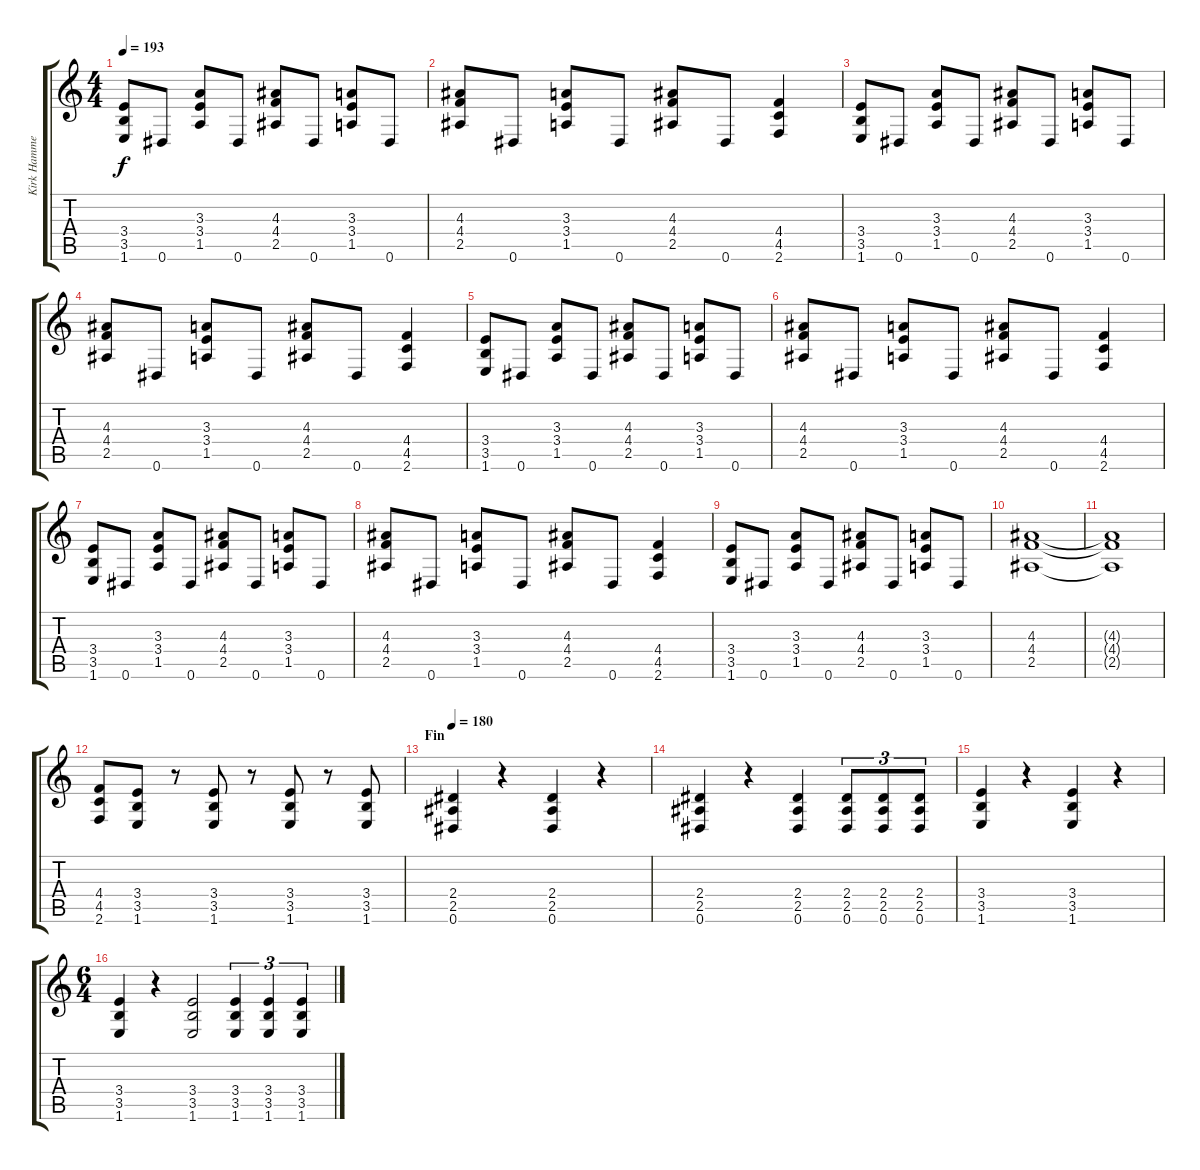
\track ("Kirk Hammet" "Kirk Hamme") {instrument distortionguitar}
\staff {score tabs}
\tuning (Eb4 Bb3 Gb3 Db3 Ab2 Eb2) {hide}
\ts (4 4)
\tempo 193
\clef g2
\ks c
(3.4 3.5 1.6).8{dy f} 0.6.8 (3.3 3.4 1.5).8 0.6.8 (4.3 4.4 2.5).8 0.6.8 (3.3 3.4 1.5).8 0.6.8 |
(4.3 4.4 2.5).8 0.6.8 (3.3 3.4 1.5).8 0.6.8 (4.3 4.4 2.5).8 0.6.8 (4.4 4.5 2.6).4 |
(3.4 3.5 1.6).8 0.6.8 (3.3 3.4 1.5).8 0.6.8 (4.3 4.4 2.5).8 0.6.8 (3.3 3.4 1.5).8 0.6.8 |
(4.3 4.4 2.5).8 0.6.8 (3.3 3.4 1.5).8 0.6.8 (4.3 4.4 2.5).8 0.6.8 (4.4 4.5 2.6).4 |
(3.4 3.5 1.6).8 0.6.8 (3.3 3.4 1.5).8 0.6.8 (4.3 4.4 2.5).8 0.6.8 (3.3 3.4 1.5).8 0.6.8 |
(4.3 4.4 2.5).8 0.6.8 (3.3 3.4 1.5).8 0.6.8 (4.3 4.4 2.5).8 0.6.8 (4.4 4.5 2.6).4 |
(3.4 3.5 1.6).8 0.6.8 (3.3 3.4 1.5).8 0.6.8 (4.3 4.4 2.5).8 0.6.8 (3.3 3.4 1.5).8 0.6.8 |
(4.3 4.4 2.5).8 0.6.8 (3.3 3.4 1.5).8 0.6.8 (4.3 4.4 2.5).8 0.6.8 (4.4 4.5 2.6).4 |
(3.4 3.5 1.6).8 0.6.8 (3.3 3.4 1.5).8 0.6.8 (4.3 4.4 2.5).8 0.6.8 (3.3 3.4 1.5).8 0.6.8 |
(4.3 4.4 2.5).1 |
(4.3{t} 4.4{t} 2.5{t}).1 |
(4.4 4.5 2.6).8 (3.4 3.5 1.6).8 r.8 (3.4 3.5 1.6).8 r.8 (3.4 3.5 1.6).8 r.8 (3.4 3.5 1.6).8 |
\section ("" "Fin")
\tempo 180
(2.4 2.5 0.6).4 r.4 (2.4 2.5 0.6).4 r.4 |
(2.4 2.5 0.6).4 r.4 (2.4 2.5 0.6).4 (2.4 2.5 0.6).8{tu (3 2)} (2.4 2.5 0.6).8{tu (3 2)} (2.4 2.5 0.6).8{tu (3 2)} |
(3.4 3.5 1.6).4 r.4 (3.4 3.5 1.6).4 r.4 |
\ts (6 4)
(3.4 3.5 1.6).4 r.4 (3.4 3.5 1.6).2 (3.4 3.5 1.6).4{tu (3 2)} (3.4 3.5 1.6).4{tu (3 2)} (3.4 3.5 1.6).4{tu (3 2)}
